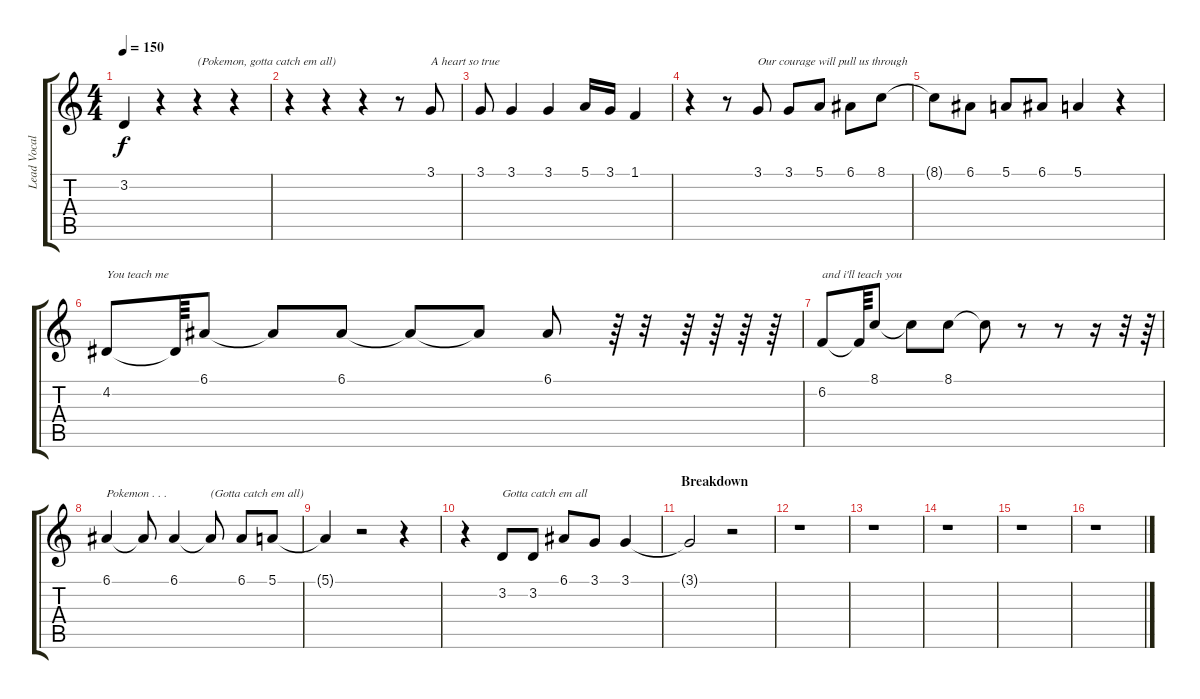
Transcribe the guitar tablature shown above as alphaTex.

\track ("Lead Vocals" "Lead Vocal") {instrument clarinet}
\staff {score tabs}
\tuning (E4 B3 G3 D3 A2 E2) {hide}
\ts (4 4)
\tempo 150
\clef g2
\ks c
3.2{t}.4{dy f} r.4 r.4{txt "(Pokemon, gotta catch em all)"} r.4 |
r.4 r.4 r.4 r.8 3.1.8{txt "A heart so true"} |
3.1.8 3.1.4 3.1.4 5.1.16 3.1.16 1.1.4 |
r.4 r.8 3.1.8{txt "Our courage will pull us through"} 3.1.8 5.1.8 6.1.8 8.1.8 |
8.1{t}.8 6.1.8 5.1.8 6.1.8 5.1.4 r.4 |
4.2.8{txt "You teach me"} 4.2{t}.64 6.1.8 6.1{t}.8 6.1.8 6.1{t}.8 6.1{t}.8 6.1.8 r.64 r.32 r.64 r.64 r.64 r.64 |
6.2.8{txt "and i'll teach you"} 6.2{t}.64 8.1.8 8.1{t}.8 8.1.8 8.1{t}.8 r.8 r.8 r.16 r.32 r.64 |
6.1.4{txt "Pokemon . . ."} 6.1{t}.8 6.1.4 6.1{t}.8{txt "(Gotta catch em all)"} 6.1.8 5.1.8 |
5.1{t}.4 r.2 r.4 |
r.4 3.2.8{txt "Gotta catch em all"} 3.2.8 6.1.8 3.1.8 3.1.4 |
\section ("" "Breakdown")
3.1{t}.2 r.2 |
r.1 |
r.1 |
r.1 |
r.1 |
r.1
